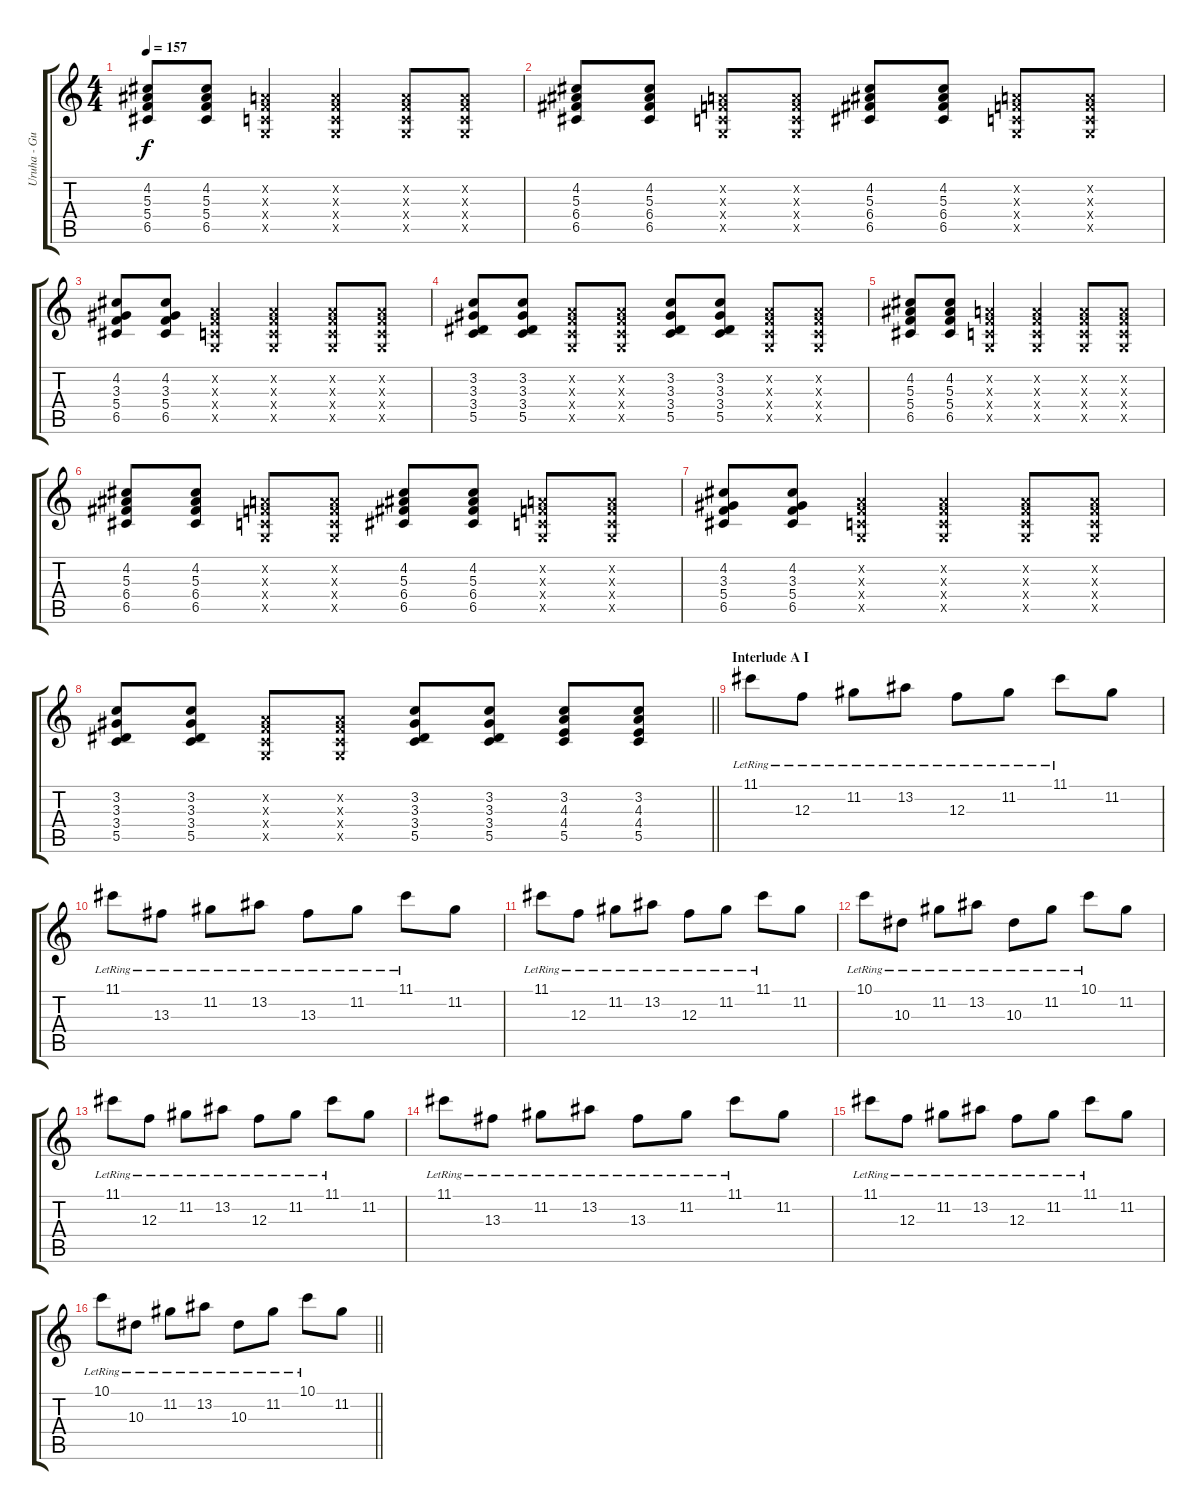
\track ("Uruha - Guitar 1" "Uruha - Gu") {instrument distortionguitar}
\staff {score tabs}
\tuning (D4 A3 F3 C3 G2 D2) {hide}
\ts (4 4)
\section ("" "")
\tempo 157
\clef g2
\ks c
(4.2 5.3 5.4 6.5).8{dy f} (4.2 5.3 5.4 6.5).8 (0.2{x} 0.3{x} 0.4{x} 0.5{x}).4 (0.2{x} 0.3{x} 0.4{x} 0.5{x}).4 (0.2{x} 0.3{x} 0.4{x} 0.5{x}).8 (0.2{x} 0.3{x} 0.4{x} 0.5{x}).8 |
(4.2 5.3 6.4 6.5).8 (4.2 5.3 6.4 6.5).8 (0.2{x} 0.3{x} 0.4{x} 0.5{x}).8 (0.2{x} 0.3{x} 0.4{x} 0.5{x}).8 (4.2 5.3 6.4 6.5).8 (4.2 5.3 6.4 6.5).8 (0.2{x} 0.3{x} 0.4{x} 0.5{x}).8 (0.2{x} 0.3{x} 0.4{x} 0.5{x}).8 |
(4.2 3.3 5.4 6.5).8 (4.2 3.3 5.4 6.5).8 (0.2{x} 0.3{x} 0.4{x} 0.5{x}).4 (0.2{x} 0.3{x} 0.4{x} 0.5{x}).4 (0.2{x} 0.3{x} 0.4{x} 0.5{x}).8 (0.2{x} 0.3{x} 0.4{x} 0.5{x}).8 |
(3.2 3.3 3.4 5.5).8 (3.2 3.3 3.4 5.5).8 (0.2{x} 0.3{x} 0.4{x} 0.5{x}).8 (0.2{x} 0.3{x} 0.4{x} 0.5{x}).8 (3.2 3.3 3.4 5.5).8 (3.2 3.3 3.4 5.5).8 (0.2{x} 0.3{x} 0.4{x} 0.5{x}).8 (0.2{x} 0.3{x} 0.4{x} 0.5{x}).8 |
(4.2 5.3 5.4 6.5).8 (4.2 5.3 5.4 6.5).8 (0.2{x} 0.3{x} 0.4{x} 0.5{x}).4 (0.2{x} 0.3{x} 0.4{x} 0.5{x}).4 (0.2{x} 0.3{x} 0.4{x} 0.5{x}).8 (0.2{x} 0.3{x} 0.4{x} 0.5{x}).8 |
(4.2 5.3 6.4 6.5).8 (4.2 5.3 6.4 6.5).8 (0.2{x} 0.3{x} 0.4{x} 0.5{x}).8 (0.2{x} 0.3{x} 0.4{x} 0.5{x}).8 (4.2 5.3 6.4 6.5).8 (4.2 5.3 6.4 6.5).8 (0.2{x} 0.3{x} 0.4{x} 0.5{x}).8 (0.2{x} 0.3{x} 0.4{x} 0.5{x}).8 |
(4.2 3.3 5.4 6.5).8 (4.2 3.3 5.4 6.5).8 (0.2{x} 0.3{x} 0.4{x} 0.5{x}).4 (0.2{x} 0.3{x} 0.4{x} 0.5{x}).4 (0.2{x} 0.3{x} 0.4{x} 0.5{x}).8 (0.2{x} 0.3{x} 0.4{x} 0.5{x}).8 |
\barLineRight lightlight
(3.2 3.3 3.4 5.5).8 (3.2 3.3 3.4 5.5).8 (0.2{x} 0.3{x} 0.4{x} 0.5{x}).8 (0.2{x} 0.3{x} 0.4{x} 0.5{x}).8 (3.2 3.3 3.4 5.5).8 (3.2 3.3 3.4 5.5).8 (3.2 4.3 4.4 5.5).8 (3.2 4.3 4.4 5.5).8 |
\section ("" "Interlude A I")
11.1{lr}.8{volume 16 instrument electricguitarclean} 12.3{lr}.8 11.2{lr}.8 13.2{lr}.8 12.3{lr}.8 11.2{lr}.8 11.1{lr}.8 11.2.8 |
11.1{lr}.8 13.3{lr}.8 11.2{lr}.8 13.2{lr}.8 13.3{lr}.8 11.2{lr}.8 11.1{lr}.8 11.2.8 |
11.1{lr}.8 12.3{lr}.8 11.2{lr}.8 13.2{lr}.8 12.3{lr}.8 11.2{lr}.8 11.1{lr}.8 11.2.8 |
10.1{lr}.8 10.3{lr}.8 11.2{lr}.8 13.2{lr}.8 10.3{lr}.8 11.2{lr}.8 10.1{lr}.8 11.2.8 |
11.1{lr}.8 12.3{lr}.8 11.2{lr}.8 13.2{lr}.8 12.3{lr}.8 11.2{lr}.8 11.1{lr}.8 11.2.8 |
11.1{lr}.8 13.3{lr}.8 11.2{lr}.8 13.2{lr}.8 13.3{lr}.8 11.2{lr}.8 11.1{lr}.8 11.2.8 |
11.1{lr}.8 12.3{lr}.8 11.2{lr}.8 13.2{lr}.8 12.3{lr}.8 11.2{lr}.8 11.1{lr}.8 11.2.8 |
\barLineRight lightlight
10.1{lr}.8 10.3{lr}.8 11.2{lr}.8 13.2{lr}.8 10.3{lr}.8 11.2{lr}.8 10.1{lr}.8 11.2.8
